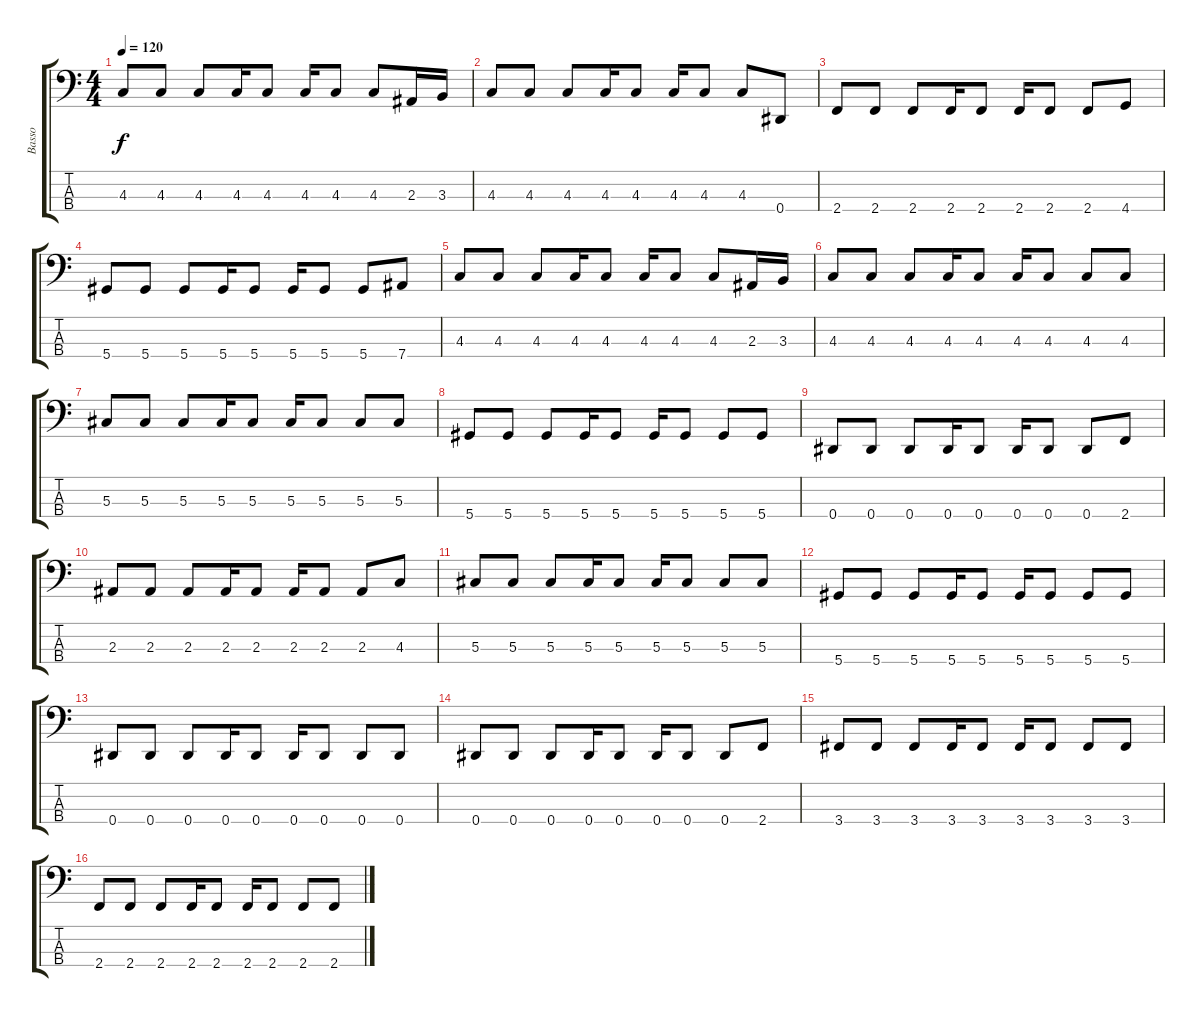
\track ("Basso" "Basso") {instrument electricbassfinger}
\staff {score tabs}
\tuning (Gb2 Db2 Ab1 Eb1) {hide}
\ts (4 4)
\tempo 120
\clef f4
\ks c
4.3.8{dy f} 4.3.8 4.3.8 4.3.16 4.3.8 4.3.16 4.3.8 4.3.8 2.3.16 3.3.16 |
4.3.8 4.3.8 4.3.8 4.3.16 4.3.8 4.3.16 4.3.8 4.3.8 0.4.8 |
2.4.8 2.4.8 2.4.8 2.4.16 2.4.8 2.4.16 2.4.8 2.4.8 4.4.8 |
5.4.8 5.4.8 5.4.8 5.4.16 5.4.8 5.4.16 5.4.8 5.4.8 7.4.8 |
4.3.8 4.3.8 4.3.8 4.3.16 4.3.8 4.3.16 4.3.8 4.3.8 2.3.16 3.3.16 |
4.3.8 4.3.8 4.3.8 4.3.16 4.3.8 4.3.16 4.3.8 4.3.8 4.3.8 |
5.3.8 5.3.8 5.3.8 5.3.16 5.3.8 5.3.16 5.3.8 5.3.8 5.3.8 |
5.4.8 5.4.8 5.4.8 5.4.16 5.4.8 5.4.16 5.4.8 5.4.8 5.4.8 |
0.4.8 0.4.8 0.4.8 0.4.16 0.4.8 0.4.16 0.4.8 0.4.8 2.4.8 |
2.3.8 2.3.8 2.3.8 2.3.16 2.3.8 2.3.16 2.3.8 2.3.8 4.3.8 |
5.3.8 5.3.8 5.3.8 5.3.16 5.3.8 5.3.16 5.3.8 5.3.8 5.3.8 |
5.4.8 5.4.8 5.4.8 5.4.16 5.4.8 5.4.16 5.4.8 5.4.8 5.4.8 |
0.4.8 0.4.8 0.4.8 0.4.16 0.4.8 0.4.16 0.4.8 0.4.8 0.4.8 |
0.4.8 0.4.8 0.4.8 0.4.16 0.4.8 0.4.16 0.4.8 0.4.8 2.4.8 |
3.4.8 3.4.8 3.4.8 3.4.16 3.4.8 3.4.16 3.4.8 3.4.8 3.4.8 |
2.4.8 2.4.8 2.4.8 2.4.16 2.4.8 2.4.16 2.4.8 2.4.8 2.4.8
